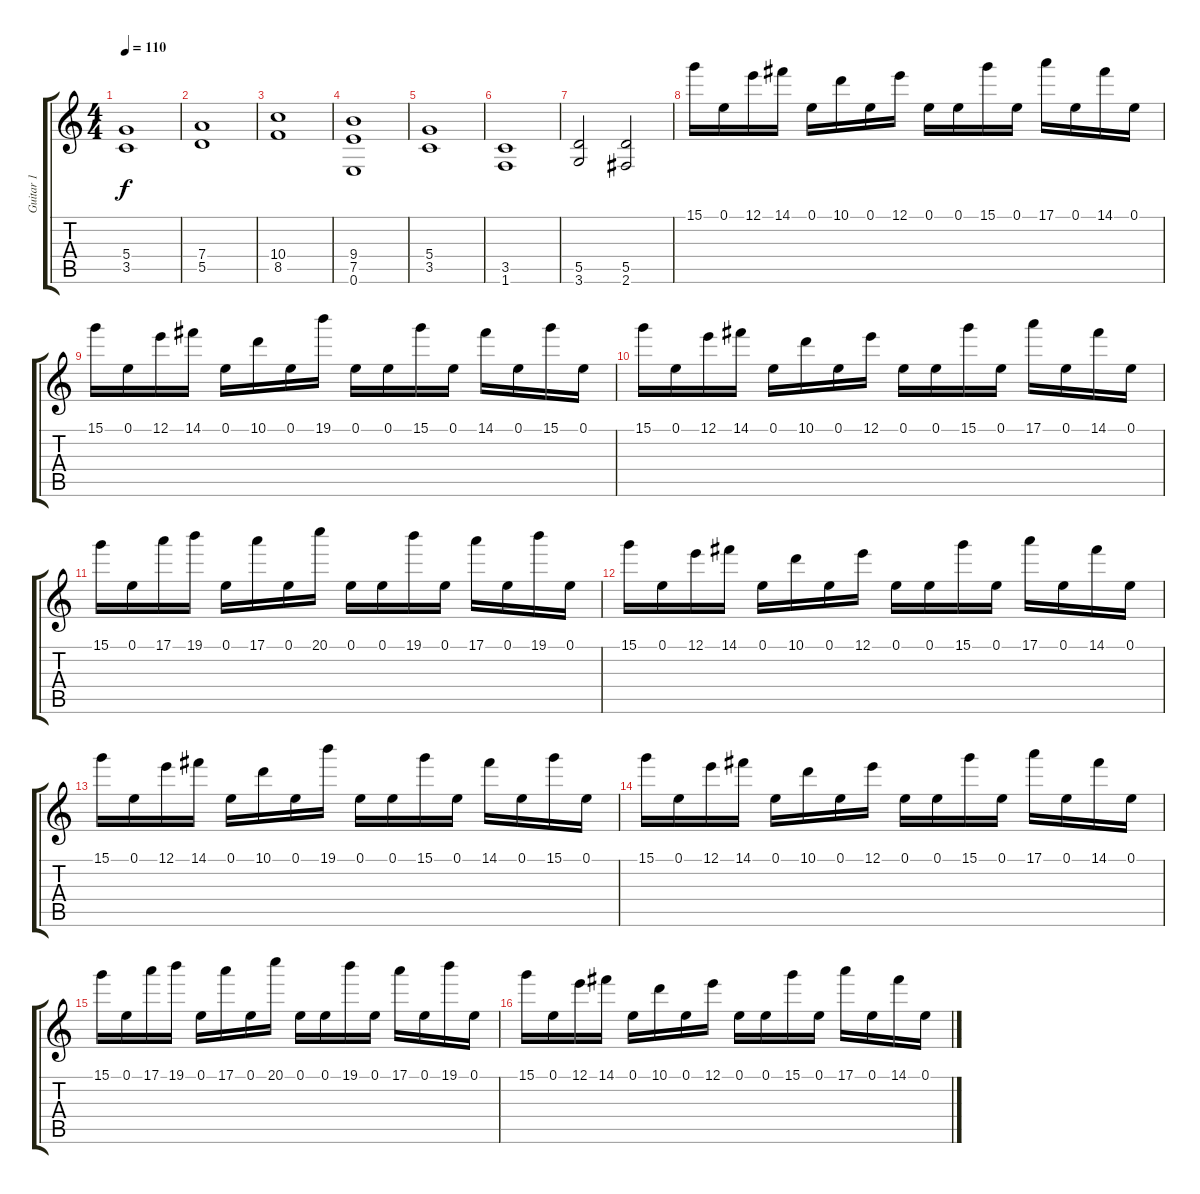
\track ("Guitar 1" "Guitar 1") {instrument distortionguitar}
\staff {score tabs}
\tuning (E4 B3 G3 D3 A2 E2) {hide}
\ts (4 4)
\tempo 110
\clef g2
\ks c
(5.4 3.5).1{dy f} |
(7.4 5.5).1 |
(10.4 8.5).1 |
(9.4 7.5 0.6).1 |
(5.4 3.5).1 |
(3.5 1.6).1 |
(5.5 3.6).2 (5.5 2.6).2 |
15.1.16 0.1.16 12.1.16 14.1.16 0.1.16 10.1.16 0.1.16 12.1.16 0.1.16 0.1.16 15.1.16 0.1.16 17.1.16 0.1.16 14.1.16 0.1.16 |
15.1.16 0.1.16 12.1.16 14.1.16 0.1.16 10.1.16 0.1.16 19.1.16 0.1.16 0.1.16 15.1.16 0.1.16 14.1.16 0.1.16 15.1.16 0.1.16 |
15.1.16 0.1.16 12.1.16 14.1.16 0.1.16 10.1.16 0.1.16 12.1.16 0.1.16 0.1.16 15.1.16 0.1.16 17.1.16 0.1.16 14.1.16 0.1.16 |
15.1.16 0.1.16 17.1.16 19.1.16 0.1.16 17.1.16 0.1.16 20.1.16 0.1.16 0.1.16 19.1.16 0.1.16 17.1.16 0.1.16 19.1.16 0.1.16 |
15.1.16 0.1.16 12.1.16 14.1.16 0.1.16 10.1.16 0.1.16 12.1.16 0.1.16 0.1.16 15.1.16 0.1.16 17.1.16 0.1.16 14.1.16 0.1.16 |
15.1.16 0.1.16 12.1.16 14.1.16 0.1.16 10.1.16 0.1.16 19.1.16 0.1.16 0.1.16 15.1.16 0.1.16 14.1.16 0.1.16 15.1.16 0.1.16 |
15.1.16 0.1.16 12.1.16 14.1.16 0.1.16 10.1.16 0.1.16 12.1.16 0.1.16 0.1.16 15.1.16 0.1.16 17.1.16 0.1.16 14.1.16 0.1.16 |
15.1.16 0.1.16 17.1.16 19.1.16 0.1.16 17.1.16 0.1.16 20.1.16 0.1.16 0.1.16 19.1.16 0.1.16 17.1.16 0.1.16 19.1.16 0.1.16 |
15.1.16 0.1.16 12.1.16 14.1.16 0.1.16 10.1.16 0.1.16 12.1.16 0.1.16 0.1.16 15.1.16 0.1.16 17.1.16 0.1.16 14.1.16 0.1.16
